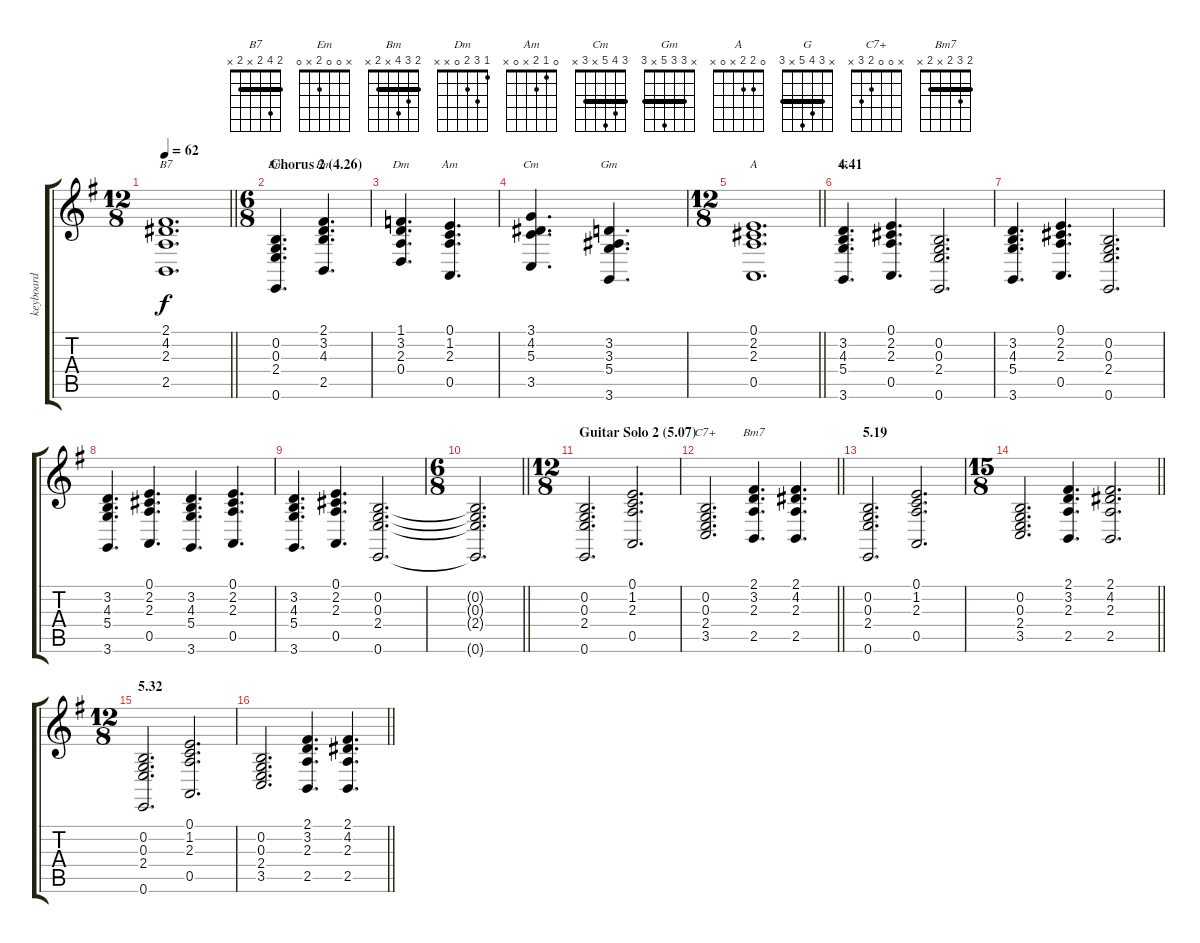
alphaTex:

\track ("keyboard" "keyboard") {instrument stringensemble1}
\staff {score tabs}
\tuning (E4 B3 G3 D3 A2 E2) {hide}
\chord ("B7" 2 4 2 x 2 x) {barre 2}
\chord ("Em" x 0 0 2 x 0)
\chord ("Bm" 2 3 4 x 2 x) {barre 2}
\chord ("Dm" 1 3 2 0 x x)
\chord ("Am" 0 1 2 x 0 x)
\chord ("Cm" 3 4 5 x 3 x) {barre 3}
\chord ("Gm" x 3 3 5 x 3) {barre 3}
\chord ("A" 0 2 2 x 0 x)
\chord ("G" x 3 4 5 x 3) {barre 3}
\chord ("C7+" x 0 0 2 3 x)
\chord ("Bm7" 2 3 2 x 2 x) {barre 2}
\ts (12 8)
\tempo 62
\clef g2
\barLineRight lightlight
\ks g
(2.1 4.2 2.3 2.5).1{d ch "B7" dy f} |
\ts (6 8)
\section ("" "Chorus 2 (4.26)")
(0.2 0.3 2.4 0.6).4{d ch "Em"} (2.1 3.2 4.3 2.5).4{d ch "Bm"} |
(1.1 3.2 2.3 0.4).4{d ch "Dm"} (0.1 1.2 2.3 0.5).4{d ch "Am"} |
(3.1 4.2 5.3 3.5).4{d ch "Cm"} (3.2 3.3 5.4 3.6).4{d ch "Gm"} |
\ts (12 8)
\barLineRight lightlight
(0.1 2.2 2.3 0.5).1{d ch "A"} |
\section ("" "4.41")
(3.2 4.3 5.4 3.6).4{d ch "G"} (0.1 2.2 2.3 0.5).4{d} (0.2 0.3 2.4 0.6).2{d} |
(3.2 4.3 5.4 3.6).4{d} (0.1 2.2 2.3 0.5).4{d} (0.2 0.3 2.4 0.6).2{d} |
(3.2 4.3 5.4 3.6).4{d} (0.1 2.2 2.3 0.5).4{d} (3.2 4.3 5.4 3.6).4{d} (0.1 2.2 2.3 0.5).4{d} |
(3.2 4.3 5.4 3.6).4{d} (0.1 2.2 2.3 0.5).4{d} (0.2 0.3 2.4 0.6).2{d} |
\ts (6 8)
\barLineRight lightlight
(0.2{t} 0.3{t} 2.4{t} 0.6{t}).2{d} |
\ts (12 8)
\section ("" "Guitar Solo 2 (5.07)")
(0.2 0.3 2.4 0.6).2{d} (0.1 1.2 2.3 0.5).2{d} |
\barLineRight lightlight
(0.2 0.3 2.4 3.5).2{d ch "C7+"} (2.1 3.2 2.3 2.5).4{d ch "Bm7"} (2.1 4.2 2.3 2.5).4{d} |
\section ("" "5.19")
(0.2 0.3 2.4 0.6).2{d} (0.1 1.2 2.3 0.5).2{d} |
\ts (15 8)
\barLineRight lightlight
(0.2 0.3 2.4 3.5).2{d} (2.1 3.2 2.3 2.5).4{d} (2.1 4.2 2.3 2.5).2{d} |
\ts (12 8)
\section ("" "5.32")
(0.2 0.3 2.4 0.6).2{d} (0.1 1.2 2.3 0.5).2{d} |
\barLineRight lightlight
(0.2 0.3 2.4 3.5).2{d} (2.1 3.2 2.3 2.5).4{d} (2.1 4.2 2.3 2.5).4{d}
